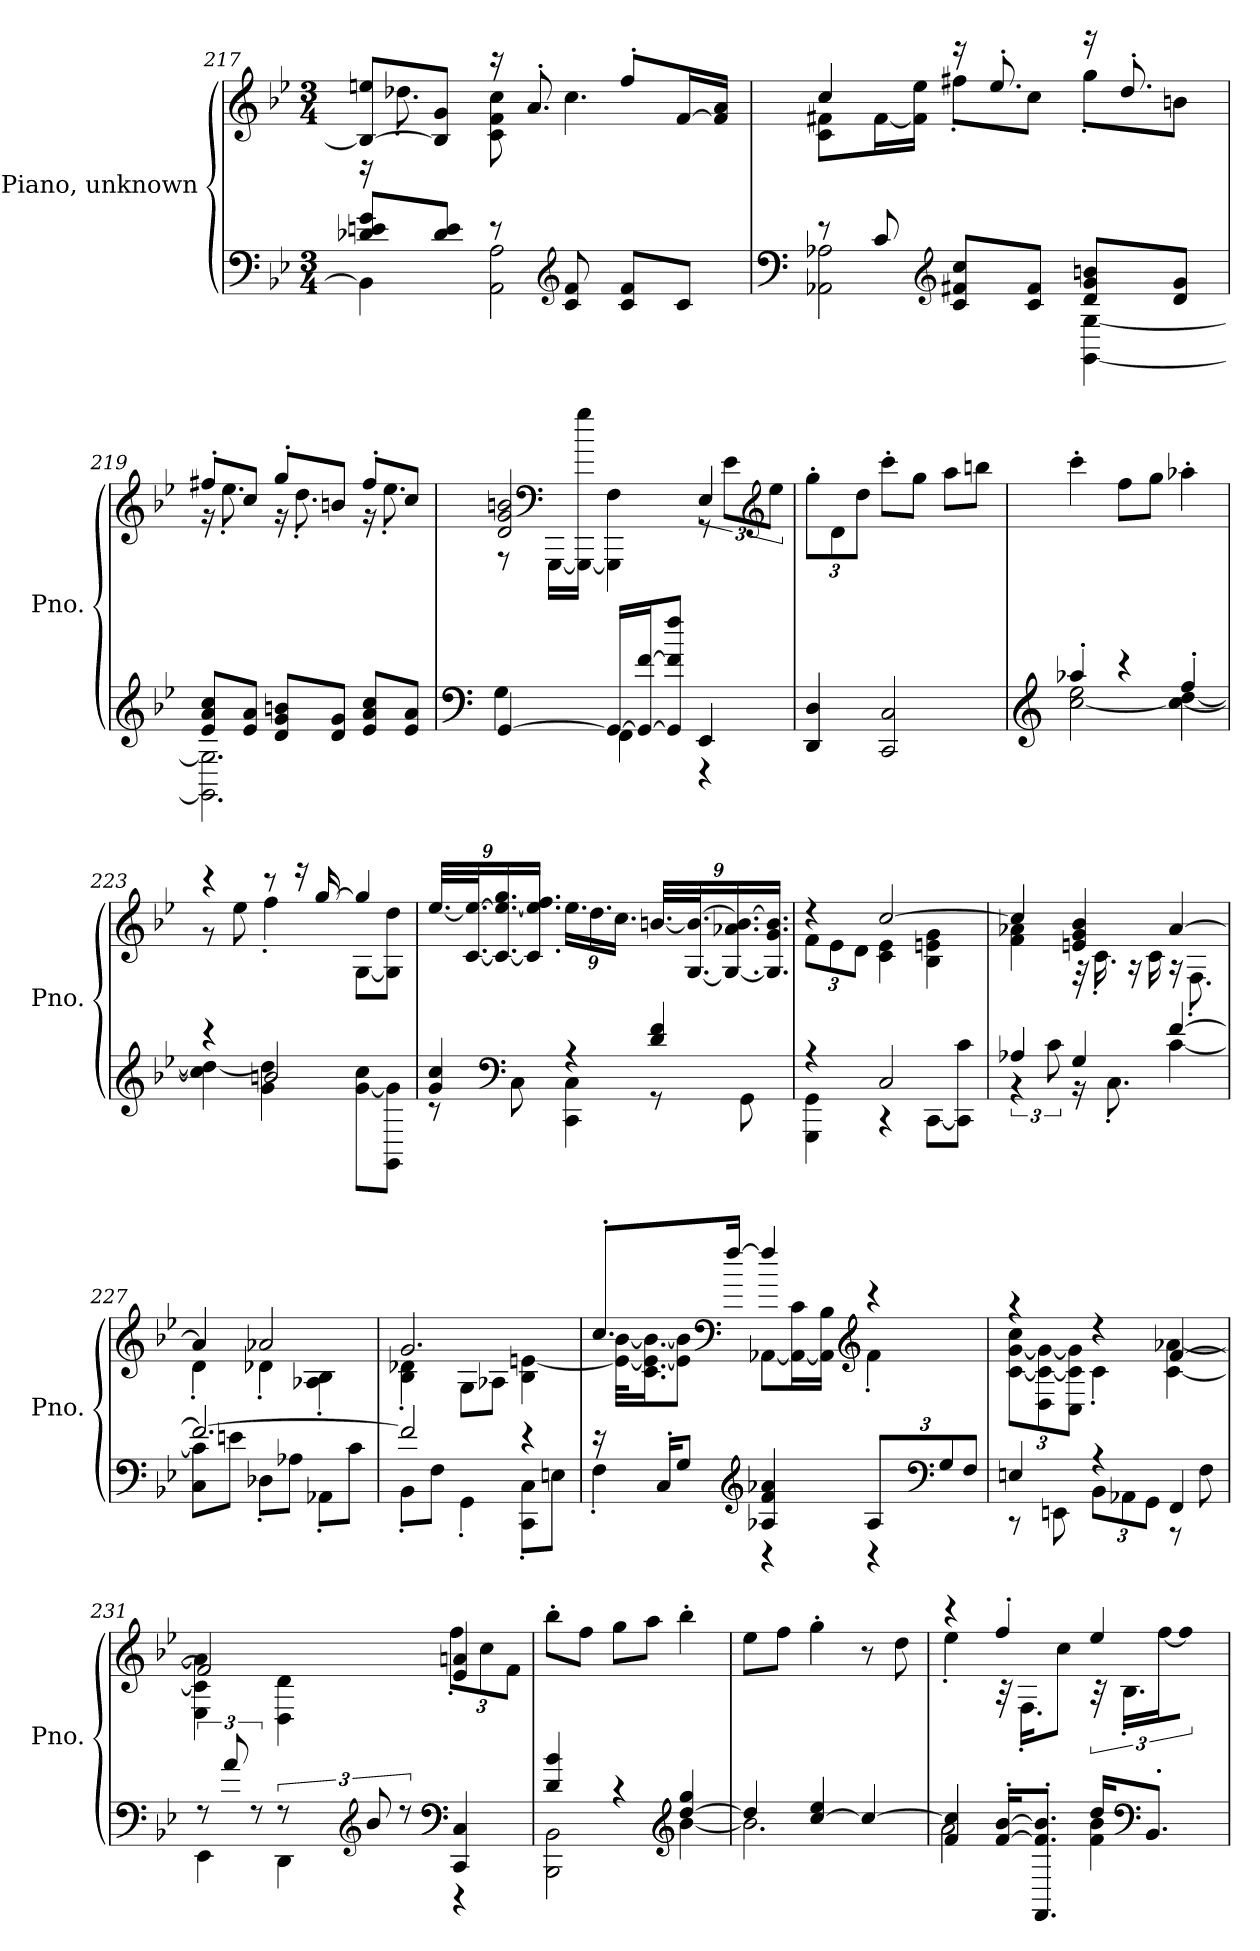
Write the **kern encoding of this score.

**kern	**kern
*part1	*part1
*staff2	*staff1
*I"Piano, unknown	*
*I'Pno.	*
*clefF4	*clefG2
*k[b-e-]	*k[b-e-]
*M3/4	*M3/4
=217	=217
*^	*^
8d-X/ 8en/ 8g/L	4BB-\]	8B-/_ 8een/L	16r
.	.	.	8.dd-X'\
8d-/ 8e/J	.	8B-/] 8g/J	.
8r	2AA\ 2A\	16r	8c\ 8f\ 8cc\
.	.	8.a'/	.
*clefG2	*	*	*
8c/ 8f/	.	.	4.cc\
8c/ 8f/L	.	8ff'/L	.
8c/J	.	[16f/L	.
.	.	16f/] 16a/JJ	.
!!LO:LB:g=z	!!
=218	=218	=218	=218
*clefF4	*	*	*
8r	2AA-X\ 2A-X\	4cc/	8c\ 8f#X\L
8c/	.	.	[16f#\L
.	.	.	16f#\] 16ee-\JJ
*clefG2	*	*	*
8c/ 8f#X/ 8cc/L	.	16r	8ff#X'\L
.	.	8.ee-'/	.
8c/ 8f#/J	.	.	8cc\J
8d/ 8g/ 8bn/L	[4GG\ [4G\	16r	8gg'\L
.	.	8.dd'/	.
8d/ 8g/J	.	.	8bn\J
=219	=219	=219	=219
8e-/ 8a/ 8cc/L	2.GG\] 2.G\]	8ff#X'/L	16r
.	.	.	8.ee-'\
8e-/ 8a/J	.	8cc/J	.
8d/ 8g/ 8bn/L	.	8gg'/L	16r
.	.	.	8.dd'\
8d/ 8g/J	.	8bn/J	.
8e-/ 8a/ 8cc/L	.	8ff#'/L	16r
.	.	.	8.ee-'\
8e-/ 8a/J	.	8cc/J	.
=220	=220	=220	=220
*clefF4	*	*	*
[4GG/	4G\	2d/ 2g/ 2bn/	8r
*	*	*clefF4	*
.	.	.	[16GGG\LL
.	.	.	16GGG\_ 16gg\JJ
16GG/LL_	4FF\	.	4GGG\] 4F\
16GG/_ [16f/J	.	.	.
8GG/] 8f/] 8ff/J	.	.	.
4EE-/	4r	4E-/	12r
.	.	.	12e-\L
*	*	*clefG2	*
.	.	.	12ee-\J
*v	*v	*	*
*	*v	*v
!!LO:LB:g=z
=221	=221
*	*Xbrackettup
4DD/ 4D/	12gg'\L
.	12d\
.	12dd\J
2CC/ 2C/	8ccc'\L
.	8gg\J
.	8aa\L
.	8bbn\J
=222	=222
*clefG2	*
*^	*
4aa-X'/	[2cc\ 2ee-\	4ccc'\
4r	.	8ff\L
.	.	8gg\J
4ff'/	4cc\_ [4dd\	4aa-X'\
=223	=223	=223
*	*	*^
4r	4cc\] 4dd\_	4r	8r
.	.	.	8ee-\
2bn/	4g\ 4dd\]	8r	4ff'\
.	.	16r	.
.	.	[16gg/	.
.	[8g\ 8cc\L	4gg/]	[8G\L
.	8GG\ 8g\]J	.	8G\] 8dd\J
*	*	*v	*v
!!LO:LB:g=z
=224	=224	=224
4g/ 4cc/	8r	[36.ee-/LLL
.	.	[36.c/ 36.ee-/_J
.	.	18.c/_ 18.ee-/_ 18.gg/
*clefF4	*	*
.	8C\	.
.	.	18.c/] 18.ee-/] 18.ff/JJ
4r	4CC\ 4C\	18.ee-\LL
.	.	18.dd\
.	.	18.cc\JJ
4d/ 4f/	8r	[36.bn/LLL
.	.	[36.G/ 36.b/_J
.	.	18.G/_ 18.a-X/ 18.b/_
.	8GG\	.
.	.	18.G/] 18.g/ 18.b/]JJ
=225	=225	=225
*	*	*^
4r	4GGG\ 4GG\	4r	12f\L
.	.	.	12e-\
.	.	.	12d\J
2C/	4r	[2cc/	4c\ 4e-\
.	[8CC\L	.	4B-\ 4en\ 4g\
.	8CC\] 8c\J	.	.
=226	=226	=226	=226
4A-X/	6r	4cc/]	4f\ 4a-X\
.	12c\	.	.
4G/	16r	4en/ 4g/ 4b-/	32r
.	.	.	16.c'\
.	8.C'\	.	.
.	.	.	16r
.	.	.	16c\
[4f/	[4c\	[4a-/	16r
.	.	.	8.F'\
!!LO:LB:g=z	!!
=227	=227	=227	=227
2.f/_	8C\ 8c\]L	4a-/]	4d'\
.	8en\J	.	.
.	8D-X'\L	2a-X/	4d-X'\
.	8A-X\J	.	.
.	8AA-X'\L	.	4A-X\' 4B-\'
.	8c\J	.	.
=228	=228	=228	=228
2f/]	8BB-'\L	2.g/	4B-\' 4d-X\'
.	8F\J	.	.
.	4GG'\	.	8G\L
.	.	.	8A-X\J
4r	8CC\' 8C\'L	.	4B-\ [4en\
.	8En\J	.	.
=229	=229	=229	=229
16r	4F'\	8.cc'/L	32e\_ [32b-\KLL
.	.	.	16.c\ 16.e\_ 16.b-\_J
16C'/KL	.	.	.
8G/J	.	.	8e\] 8b-\]J
*	*	*clefF4	*
.	.	[16ff/Jk	.
*clefG2	*	*	*
4A-X/ 4f/ 4a-X/	4r	4ff/]	[8AA-X\L
.	.	.	16AA-\_ 16c\L
.	.	.	16AA-\] 16B-\JJ
*	*	*clefG2	*
*Xbrackettup	*	*	*
12A-/L	4r	4r	4f'\
*clefF4	*	*	*
12G/	.	.	.
12F/J	.	.	.
!!LO:LB:g=z	!!
=230	=230	=230	=230
4En/	8r	4r	[12c\ [12g\ 12cc\L
.	.	.	12D\ 12c\_ 12g\_
.	8EEn\	.	.
.	.	.	12C\ 12c\] 12g\]J
4r	12BB-\L	4r	4c'\
.	12AA-X\	.	.
.	12GG\J	.	.
4FF/	8r	[4f/	[4c\ [4a-X\
.	8F\	.	.
=231	=231	=231	=231
*brackettup	*	*	*
12r	4EE-\	2f/]	4E-\ 4c\] 4a-\]
12a/	.	.	.
12r	.	.	.
12r	4DD\	.	4D\ 4d\
*clefG2	*	*	*
12b-/	.	.	.
12r	.	.	.
*clefF4	*	*	*
4CC/ 4C/	4r	4e-/ 4an/	12ff'\L
.	.	.	12cc\
.	.	.	12f\J
*	*	*v	*v
=232	=232	=232
4d/ 4b-/	2BBB-\ 2BB-\	8bb-'\L
.	.	8ff\J
4r	.	8gg\L
.	.	8aa\J
*clefG2	*	*
[4dd/ 4gg/	[4b-\	4bb-'\
=233	=233	=233
4dd/]	2.b-\]	8ee-\L
.	.	8ff\J
[4cc/ 4ee-/	.	4gg'\
4cc/_	.	8r
.	.	8dd\
!!LO:PB:g=z
=234	=234	=234
*	*	*^
4f/ 4cc/]	2a\	4r	4ee-'\
[16f/' [16b-/'KL	.	4ff'/	32r
.	.	.	16.F'\KL
8.FF/' 8.f/]' 8.b-/]'J	.	.	.
.	.	.	8cc\J
*	*	*	*brackettup
16dd/KL	4f\ 4b-\	4ee-/	48r
.	.	.	24.B-'\LL
*clefF4	*	*	*
8.BB-'/J	.	.	.
.	.	.	[24ff\J
.	.	.	8ff\J]
*v	*v	*	*
*	*v	*v
=	=
*-	*-
